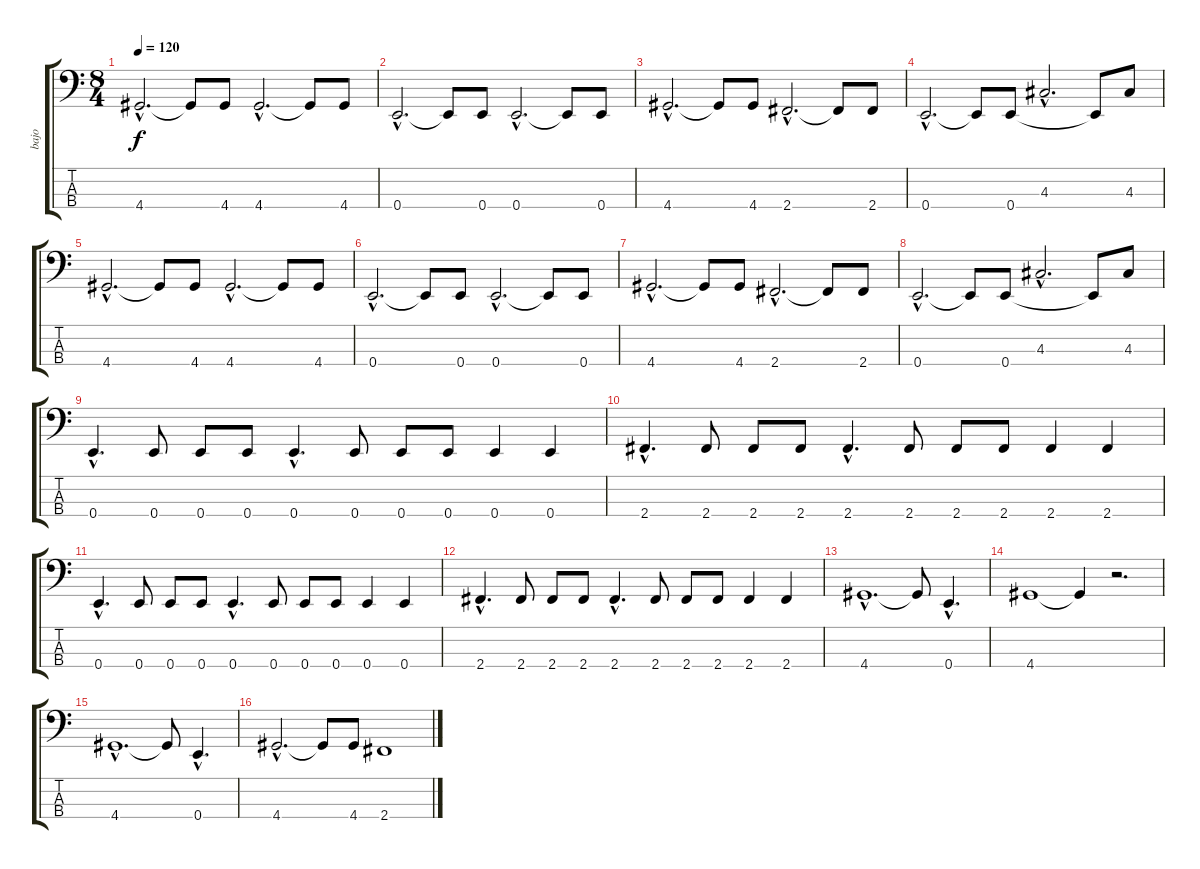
\track ("bajo" "bajo") {instrument electricbassfinger}
\staff {score tabs}
\tuning (G2 D2 A1 E1) {hide}
\ts (8 4)
\tempo 120
\clef f4
\ks c
4.4{hac}.2{d dy f} 4.4{t}.8 4.4.8 4.4{hac}.2{d} 4.4{t}.8 4.4.8 |
0.4{hac}.2{d} 0.4{t}.8 0.4.8 0.4{hac}.2{d} 0.4{t}.8 0.4.8 |
4.4{hac}.2{d} 4.4{t}.8 4.4.8 2.4{hac}.2{d} 2.4{t}.8 2.4.8 |
0.4{hac}.2{d} 0.4{t}.8 0.4.8 4.3{hac}.2{d} 0.4{t}.8 4.3.8 |
4.4{hac}.2{d} 4.4{t}.8 4.4.8 4.4{hac}.2{d} 4.4{t}.8 4.4.8 |
0.4{hac}.2{d} 0.4{t}.8 0.4.8 0.4{hac}.2{d} 0.4{t}.8 0.4.8 |
4.4{hac}.2{d} 4.4{t}.8 4.4.8 2.4{hac}.2{d} 2.4{t}.8 2.4.8 |
0.4{hac}.2{d} 0.4{t}.8 0.4.8 4.3{hac}.2{d} 0.4{t}.8 4.3.8 |
0.4{hac}.4{d} 0.4.8 0.4.8 0.4.8 0.4{hac}.4{d} 0.4.8 0.4.8 0.4.8 0.4.4 0.4.4 |
2.4{hac}.4{d} 2.4.8 2.4.8 2.4.8 2.4{hac}.4{d} 2.4.8 2.4.8 2.4.8 2.4.4 2.4.4 |
0.4{hac}.4{d} 0.4.8 0.4.8 0.4.8 0.4{hac}.4{d} 0.4.8 0.4.8 0.4.8 0.4.4 0.4.4 |
2.4{hac}.4{d} 2.4.8 2.4.8 2.4.8 2.4{hac}.4{d} 2.4.8 2.4.8 2.4.8 2.4.4 2.4.4 |
4.4{hac}.1{d} 4.4{t}.8 0.4{hac}.4{d} |
4.4.1 4.4{t}.4 r.2{d} |
4.4{hac}.1{d} 4.4{t}.8 0.4{hac}.4{d} |
4.4{hac}.2{d} 4.4{t}.8 4.4.8 2.4.1
